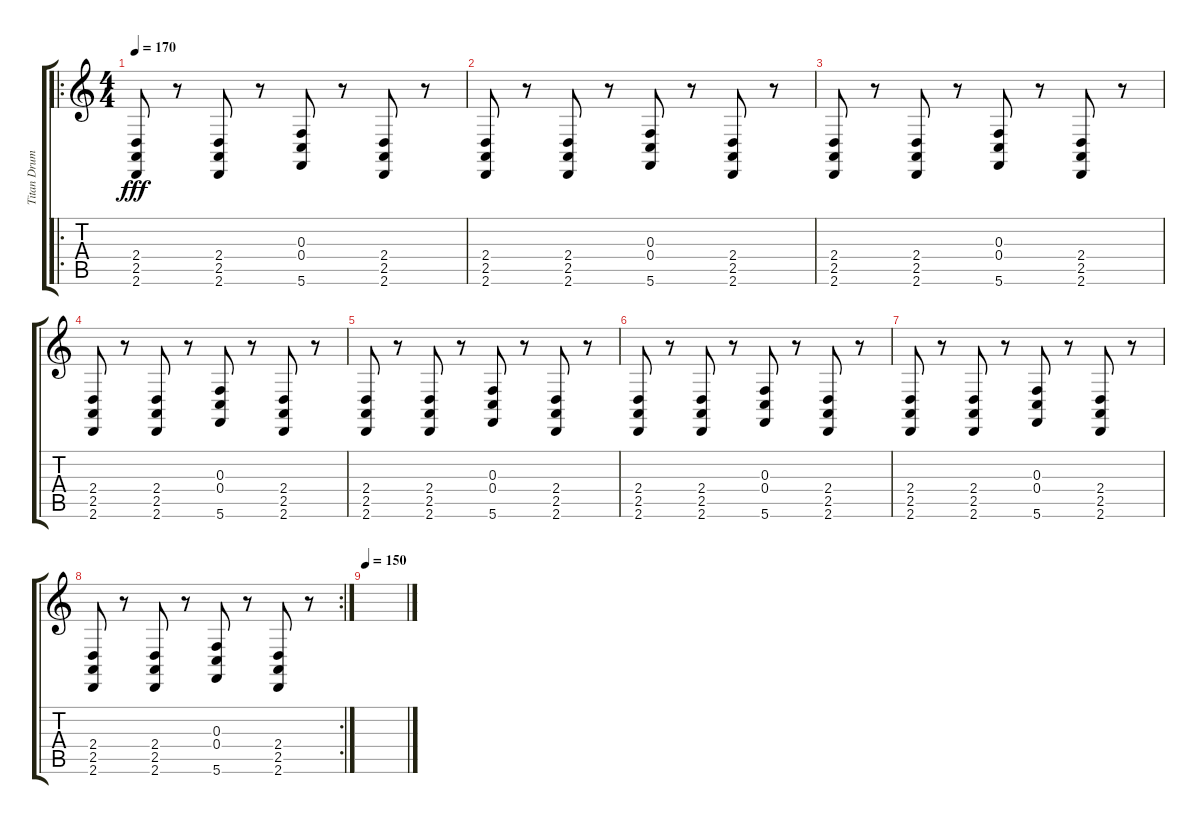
\track ("Titan Drums" "Titan Drum") {instrument taikodrum}
\staff {score tabs}
\tuning (D4 A3 F3 C3 G2 C2) {hide}
\ro
\ts (4 4)
\tempo 170
\clef g2
\ks c
(2.4 2.5 2.6).8{dy fff} r.8 (2.4 2.5 2.6).8 r.8 (0.3 0.4 5.6).8 r.8 (2.4 2.5 2.6).8 r.8 |
(2.4 2.5 2.6).8 r.8 (2.4 2.5 2.6).8 r.8 (0.3 0.4 5.6).8 r.8 (2.4 2.5 2.6).8 r.8 |
(2.4 2.5 2.6).8 r.8 (2.4 2.5 2.6).8 r.8 (0.3 0.4 5.6).8 r.8 (2.4 2.5 2.6).8 r.8 |
(2.4 2.5 2.6).8 r.8 (2.4 2.5 2.6).8 r.8 (0.3 0.4 5.6).8 r.8 (2.4 2.5 2.6).8 r.8 |
(2.4 2.5 2.6).8 r.8 (2.4 2.5 2.6).8 r.8 (0.3 0.4 5.6).8 r.8 (2.4 2.5 2.6).8 r.8 |
(2.4 2.5 2.6).8 r.8 (2.4 2.5 2.6).8 r.8 (0.3 0.4 5.6).8 r.8 (2.4 2.5 2.6).8 r.8 |
(2.4 2.5 2.6).8 r.8 (2.4 2.5 2.6).8 r.8 (0.3 0.4 5.6).8 r.8 (2.4 2.5 2.6).8 r.8 |
\rc 2
(2.4 2.5 2.6).8 r.8 (2.4 2.5 2.6).8 r.8 (0.3 0.4 5.6).8 r.8 (2.4 2.5 2.6).8 r.8 |
\tempo 150
